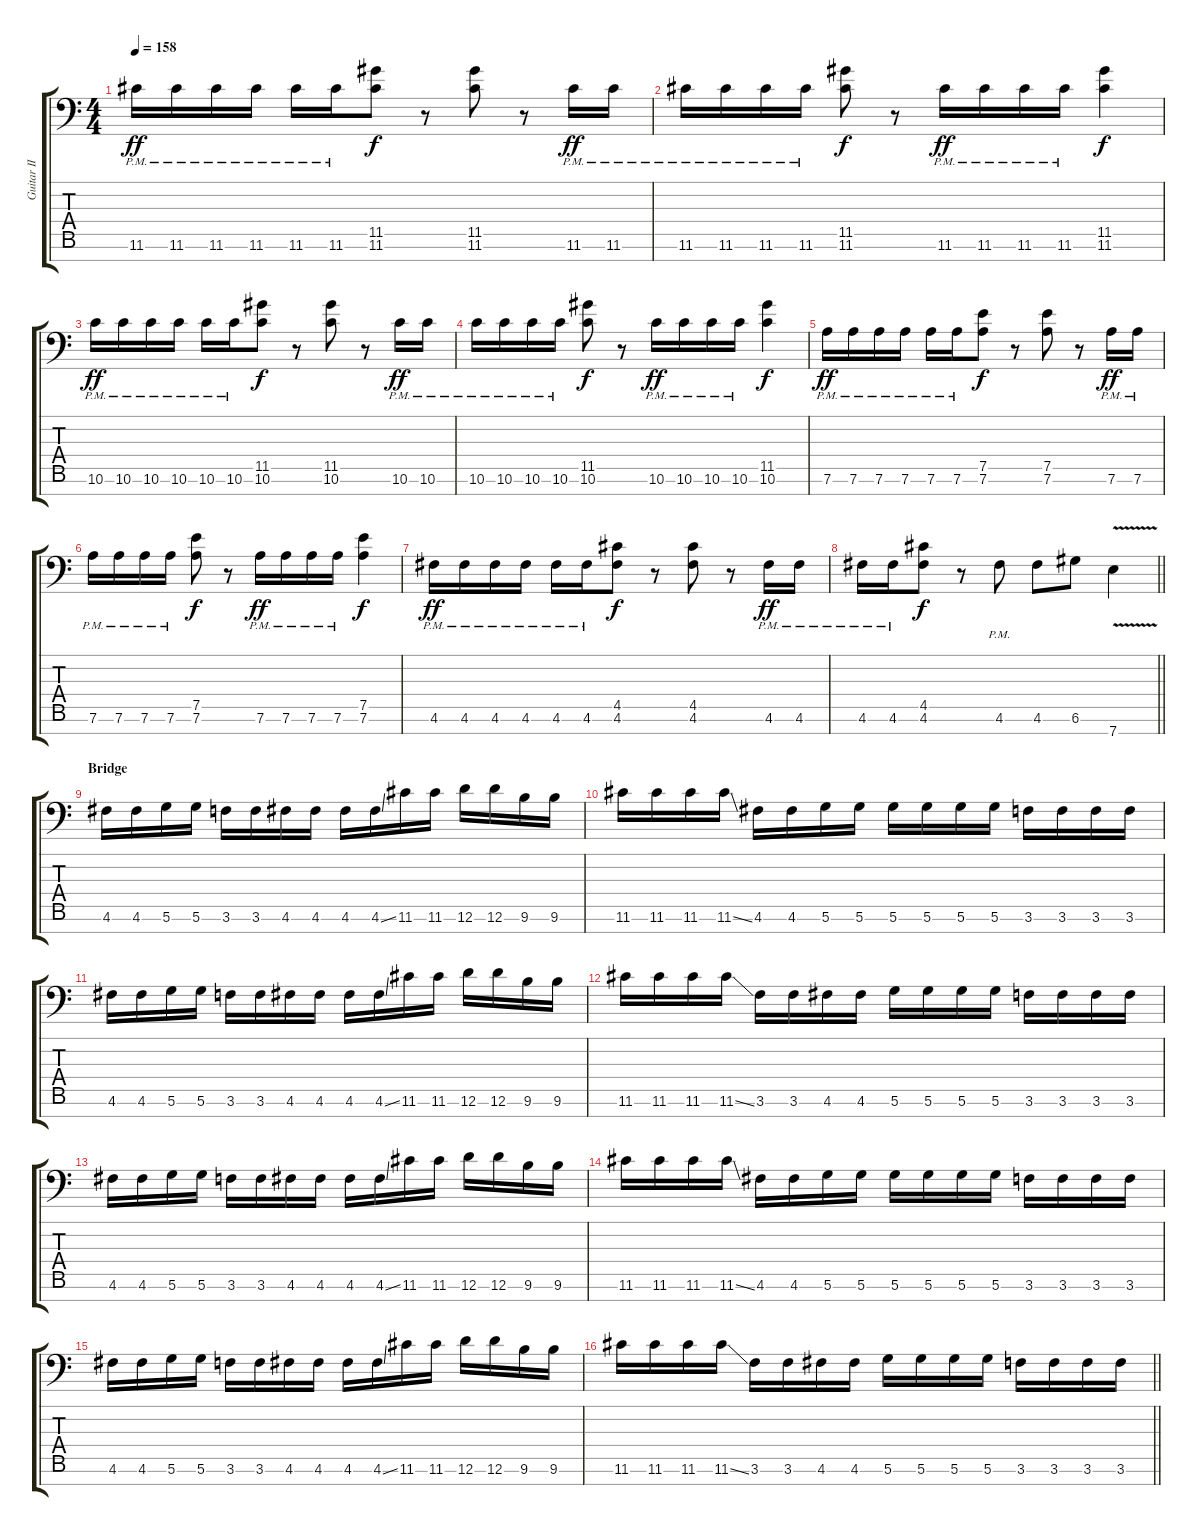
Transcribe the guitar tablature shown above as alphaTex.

\track ("Guitar II" "Guitar II") {instrument distortionguitar}
\staff {score tabs}
\tuning (E4 B3 G3 D3 A2 D2 A1) {hide}
\ts (4 4)
\tempo 158
\clef f4
\ks c
11.6{pm}.16{dy ff} 11.6{pm}.16 11.6{pm}.16 11.6{pm}.16 11.6{pm}.16 11.6{pm}.16 (11.5 11.6).8{dy f} r.8 (11.5 11.6).8 r.8 11.6{pm}.16{dy ff} 11.6{pm}.16 |
11.6{pm}.16 11.6{pm}.16 11.6{pm}.16 11.6{pm}.16 (11.5 11.6).8{dy f} r.8 11.6{pm}.16{dy ff} 11.6{pm}.16 11.6{pm}.16 11.6{pm}.16 (11.5 11.6).4{dy f} |
10.6{pm}.16{dy ff} 10.6{pm}.16 10.6{pm}.16 10.6{pm}.16 10.6{pm}.16 10.6{pm}.16 (11.5 10.6).8{dy f} r.8 (11.5 10.6).8 r.8 10.6{pm}.16{dy ff} 10.6{pm}.16 |
10.6{pm}.16 10.6{pm}.16 10.6{pm}.16 10.6{pm}.16 (11.5 10.6).8{dy f} r.8 10.6{pm}.16{dy ff} 10.6{pm}.16 10.6{pm}.16 10.6{pm}.16 (11.5 10.6).4{dy f} |
7.6{pm}.16{dy ff} 7.6{pm}.16 7.6{pm}.16 7.6{pm}.16 7.6{pm}.16 7.6{pm}.16 (7.5 7.6).8{dy f} r.8 (7.5 7.6).8 r.8 7.6{pm}.16{dy ff} 7.6{pm}.16 |
7.6{pm}.16 7.6{pm}.16 7.6{pm}.16 7.6{pm}.16 (7.5 7.6).8{dy f} r.8 7.6{pm}.16{dy ff} 7.6{pm}.16 7.6{pm}.16 7.6{pm}.16 (7.5 7.6).4{dy f} |
4.6{pm}.16{dy ff} 4.6{pm}.16 4.6{pm}.16 4.6{pm}.16 4.6{pm}.16 4.6{pm}.16 (4.5 4.6).8{dy f} r.8 (4.5 4.6).8 r.8 4.6{pm}.16{dy ff} 4.6{pm}.16 |
\barLineRight lightlight
4.6{pm}.16 4.6{pm}.16 (4.5 4.6).8{dy f} r.8 4.6{pm}.8 4.6.8 6.6.8 7.7{v}.4 |
\section ("" "Bridge")
4.6.16{volume 12} 4.6.16 5.6.16 5.6.16 3.6.16 3.6.16 4.6.16 4.6.16 4.6.16 4.6{ss}.16 11.6.16 11.6.16 12.6.16 12.6.16 9.6.16 9.6.16 |
11.6.16 11.6.16 11.6.16 11.6{ss}.16 4.6.16 4.6.16 5.6.16 5.6.16 5.6.16 5.6.16 5.6.16 5.6.16 3.6.16 3.6.16 3.6.16 3.6.16 |
4.6.16 4.6.16 5.6.16 5.6.16 3.6.16 3.6.16 4.6.16 4.6.16 4.6.16 4.6{ss}.16 11.6.16 11.6.16 12.6.16 12.6.16 9.6.16 9.6.16 |
11.6.16 11.6.16 11.6.16 11.6{ss}.16 3.6.16 3.6.16 4.6.16 4.6.16 5.6.16 5.6.16 5.6.16 5.6.16 3.6.16 3.6.16 3.6.16 3.6.16 |
4.6.16 4.6.16 5.6.16 5.6.16 3.6.16 3.6.16 4.6.16 4.6.16 4.6.16 4.6{ss}.16 11.6.16 11.6.16 12.6.16 12.6.16 9.6.16 9.6.16 |
11.6.16 11.6.16 11.6.16 11.6{ss}.16 4.6.16 4.6.16 5.6.16 5.6.16 5.6.16 5.6.16 5.6.16 5.6.16 3.6.16 3.6.16 3.6.16 3.6.16 |
4.6.16 4.6.16 5.6.16 5.6.16 3.6.16 3.6.16 4.6.16 4.6.16 4.6.16 4.6{ss}.16 11.6.16 11.6.16 12.6.16 12.6.16 9.6.16 9.6.16 |
\barLineRight lightlight
11.6.16 11.6.16 11.6.16 11.6{ss}.16 3.6.16 3.6.16 4.6.16 4.6.16 5.6.16 5.6.16 5.6.16 5.6.16 3.6.16 3.6.16 3.6.16 3.6.16
